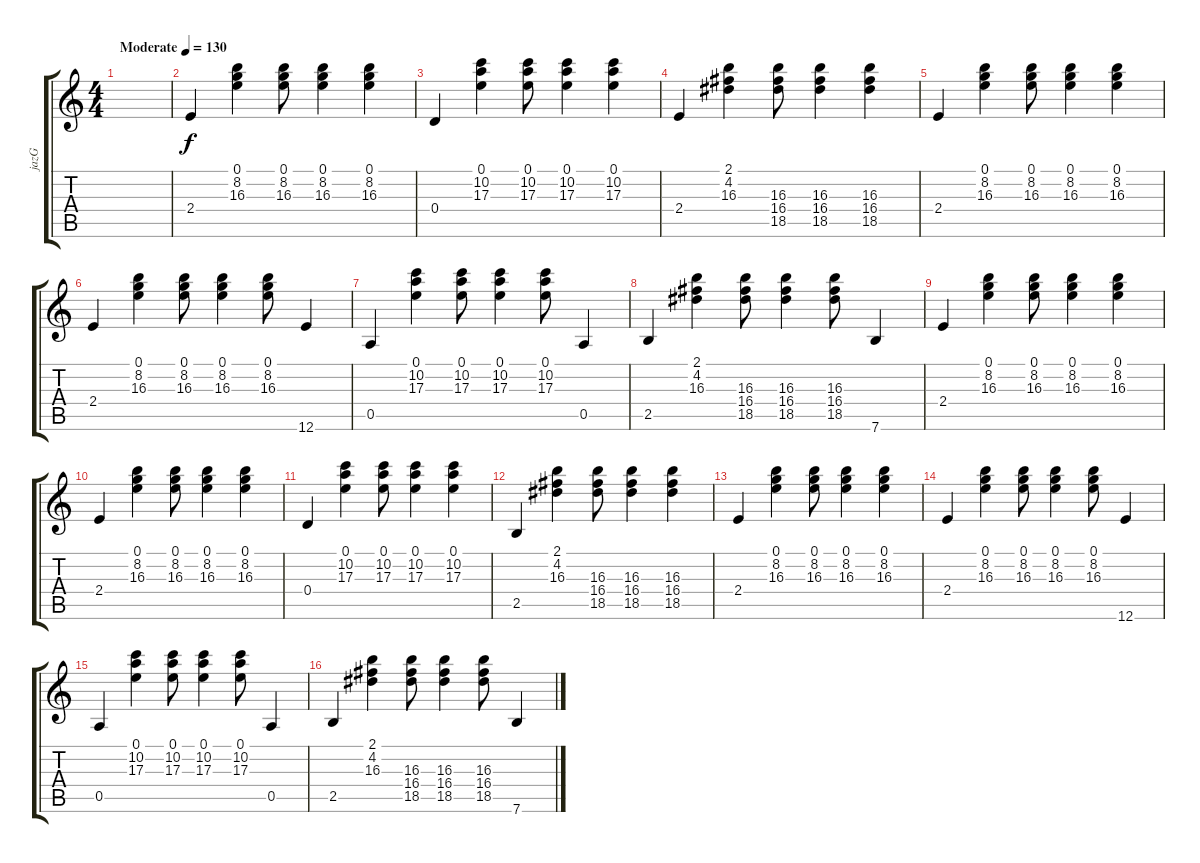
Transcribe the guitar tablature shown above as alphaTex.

\track ("jazG" "jazG") {instrument electricguitarjazz}
\staff {score tabs}
\tuning (E4 B3 G3 D3 A2 E2) {hide}
\ts (4 4)
\tempo (130 "Moderate")
\clef g2
\ks c
|
2.4.4 (0.1 8.2 16.3).4 (0.1 8.2 16.3).8 (0.1 8.2 16.3).4 (0.1 8.2 16.3).4 |
0.4.4 (0.1 10.2 17.3).4 (0.1 10.2 17.3).8 (0.1 10.2 17.3).4 (0.1 10.2 17.3).4 |
2.4.4 (2.1 4.2 16.3).4 (16.3 16.4 18.5).8 (16.3 16.4 18.5).4 (16.3 16.4 18.5).4 |
2.4.4 (0.1 8.2 16.3).4 (0.1 8.2 16.3).8 (0.1 8.2 16.3).4 (0.1 8.2 16.3).4 |
2.4.4 (0.1 8.2 16.3).4 (0.1 8.2 16.3).8 (0.1 8.2 16.3).4 (0.1 8.2 16.3).8 12.6.4 |
0.5.4 (0.1 10.2 17.3).4 (0.1 10.2 17.3).8 (0.1 10.2 17.3).4 (0.1 10.2 17.3).8 0.5.4 |
2.5.4 (2.1 4.2 16.3).4 (16.3 16.4 18.5).8 (16.3 16.4 18.5).4 (16.3 16.4 18.5).8 7.6.4 |
2.4.4 (0.1 8.2 16.3).4 (0.1 8.2 16.3).8 (0.1 8.2 16.3).4 (0.1 8.2 16.3).4 |
2.4.4 (0.1 8.2 16.3).4 (0.1 8.2 16.3).8 (0.1 8.2 16.3).4 (0.1 8.2 16.3).4 |
0.4.4 (0.1 10.2 17.3).4 (0.1 10.2 17.3).8 (0.1 10.2 17.3).4 (0.1 10.2 17.3).4 |
2.5.4 (2.1 4.2 16.3).4 (16.3 16.4 18.5).8 (16.3 16.4 18.5).4 (16.3 16.4 18.5).4 |
2.4.4 (0.1 8.2 16.3).4 (0.1 8.2 16.3).8 (0.1 8.2 16.3).4 (0.1 8.2 16.3).4 |
2.4.4 (0.1 8.2 16.3).4 (0.1 8.2 16.3).8 (0.1 8.2 16.3).4 (0.1 8.2 16.3).8 12.6.4 |
0.5.4 (0.1 10.2 17.3).4 (0.1 10.2 17.3).8 (0.1 10.2 17.3).4 (0.1 10.2 17.3).8 0.5.4 |
2.5.4 (2.1 4.2 16.3).4 (16.3 16.4 18.5).8 (16.3 16.4 18.5).4 (16.3 16.4 18.5).8 7.6.4
